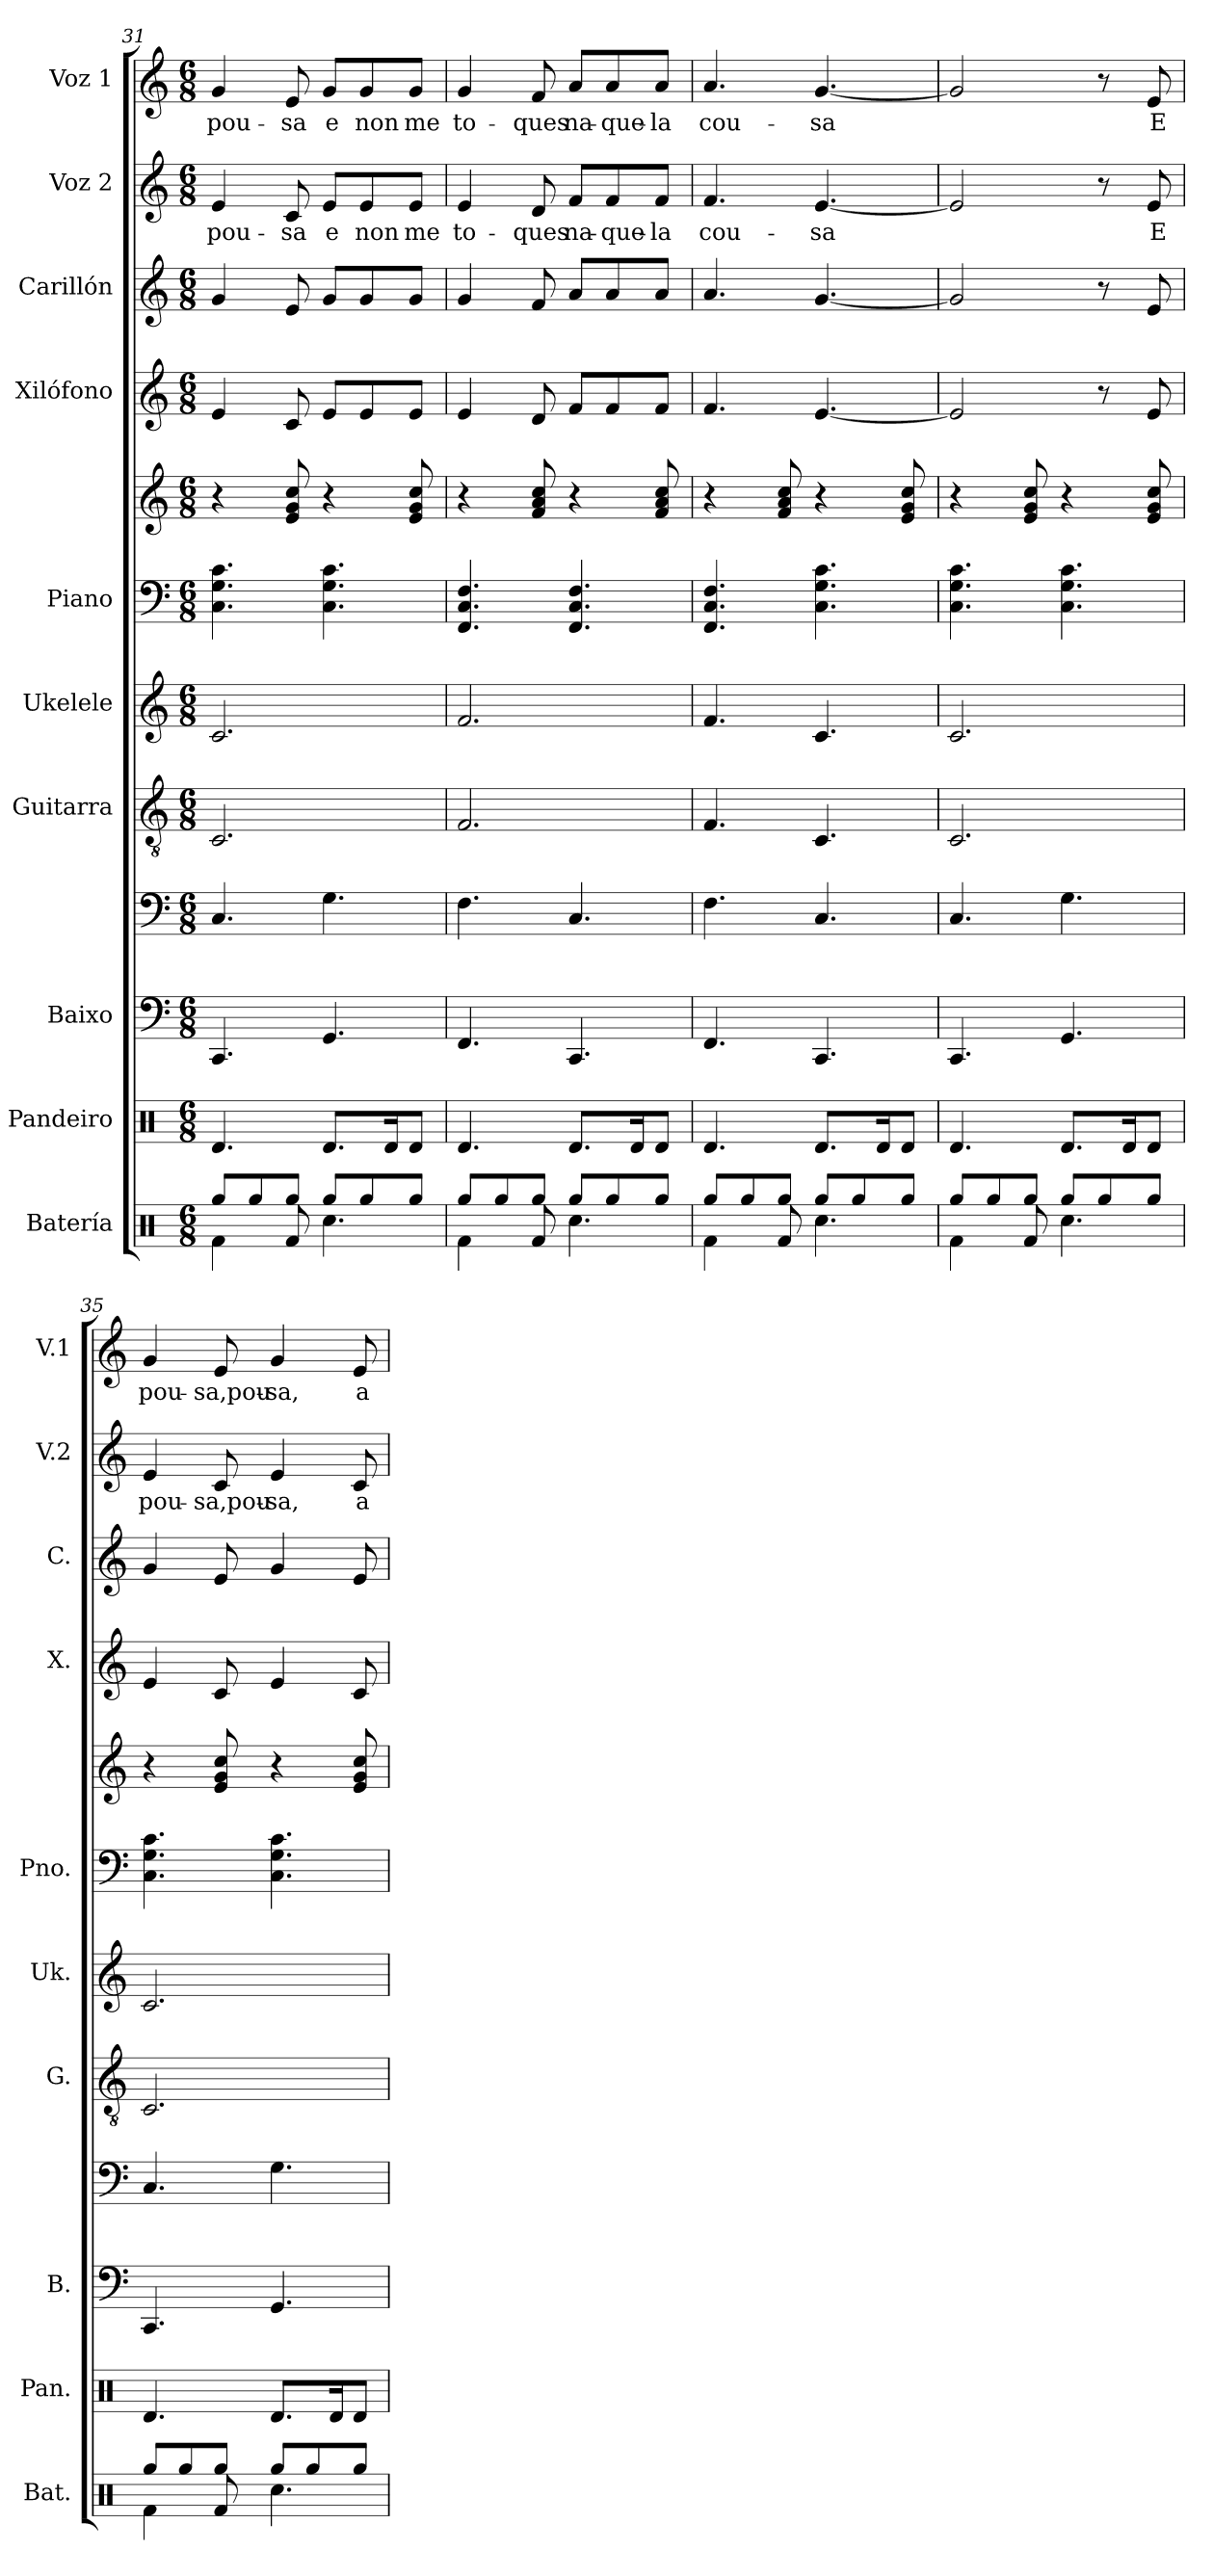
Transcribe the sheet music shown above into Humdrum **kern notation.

**kern	**kern	**kern	**kern	**kern	**kern	**kern	**kern	**kern	**kern	**kern	**text	**kern	**text
*part10	*part9	*part8	*part8	*part7	*part6	*part5	*part5	*part4	*part3	*part2	*part2	*part1	*part1
*staff12	*staff11	*staff10	*staff9	*staff8	*staff7	*staff6	*staff5	*staff4	*staff3	*staff2	*staff2	*staff1	*staff1
*I"Batería	*I"Pandeiro	*I"Baixo	*	*I"Guitarra	*I"Ukelele	*I"Piano	*	*I"Xilófono	*I"Carillón	*I"Voz 2	*	*I"Voz 1	*
*I'Bat.	*I'Pan.	*I'B.	*	*I'G.	*I'Uk.	*I'Pno.	*	*I'X.	*I'C.	*I'V.2	*	*I'V.1	*
*clefX	*clefX	*	*clefF4	*clefGv2	*clefG2	*clefF4	*clefG2	*clefG2	*clefG2	*clefG2	*	*clefG2	*
*	*	*ITrd7c12	*ITrd7c12	*	*	*	*	*ITrd-7c-12	*ITrd-14c-24	*	*	*	*
*k[]	*k[]	*k[]	*k[]	*k[]	*k[]	*k[]	*k[]	*k[]	*k[]	*k[]	*	*k[]	*
*M6/8	*M6/8	*M6/8	*M6/8	*M6/8	*M6/8	*M6/8	*M6/8	*M6/8	*M6/8	*M6/8	*	*M6/8	*
=31	=31	=31	=31	=31	=31	=31	=31	=31	=31	=31	=31	=31	=31
*^	*	*	*	*	*	*	*	*	*	*	*	*	*
!	!	!	!	!	!	!	!	!	!	!	!	!LO:LY:b	!	!LO:LY:b
8Rgg/L	4Rf\	4.Rd/	4.CCC	4.CC/	2.C/	2.c/	4.C\ 4.G\ 4.c\	4r	4ee/	4ggg/	4e/	pou-	4g/	pou-
8Rgg/	.	.	.	.	.	.	.	.	.	.	.	.	.	.
!	!	!	!	!	!	!	!	!	!	!	!	!LO:LY:b	!	!LO:LY:b
8Rgg/J	8Rf/	.	.	.	.	.	.	8e/ 8g/ 8cc/	8cc/	8eee/	8c/	-sa	8e/	-sa
!	!	!	!	!	!	!	!	!	!	!	!	!LO:LY:b	!	!LO:LY:b
8Rgg/L	4.Rcc\	8.Rd/L	4.GGG	4.GG\	.	.	4.C\ 4.G\ 4.c\	4r	8ee/L	8ggg/L	8e/L	e	8g/L	e
!	!	!	!	!	!	!	!	!	!	!	!	!LO:LY:b	!	!LO:LY:b
8Rgg/	.	.	.	.	.	.	.	.	8ee/	8ggg/	8e/	non	8g/	non
.	.	16Rd/K	.	.	.	.	.	.	.	.	.	.	.	.
!	!	!	!	!	!	!	!	!	!	!	!	!LO:LY:b	!	!LO:LY:b
8Rgg/J	.	8Rd/J	.	.	.	.	.	8e/ 8g/ 8cc/	8ee/J	8ggg/J	8e/J	me	8g/J	me
=32	=32	=32	=32	=32	=32	=32	=32	=32	=32	=32	=32	=32	=32	=32
!	!	!	!	!	!	!	!	!	!	!	!	!LO:LY:b	!	!LO:LY:b
8Rgg/L	4Rf\	4.Rd/	4.FFF	4.FF\	2.F/	2.f/	4.FF/ 4.C/ 4.F/	4r	4ee/	4ggg/	4e/	to-	4g/	to-
8Rgg/	.	.	.	.	.	.	.	.	.	.	.	.	.	.
!	!	!	!	!	!	!	!	!	!	!	!	!LO:LY:b	!	!LO:LY:b
8Rgg/J	8Rf/	.	.	.	.	.	.	8f/ 8a/ 8cc/	8dd/	8fff/	8d/	-ques	8f/	-ques
!	!	!	!	!	!	!	!	!	!	!	!	!LO:LY:b	!	!LO:LY:b
8Rgg/L	4.Rcc\	8.Rd/L	4.CCC	4.CC/	.	.	4.FF/ 4.C/ 4.F/	4r	8ff/L	8aaa/L	8f/L	na-	8a/L	na-
!	!	!	!	!	!	!	!	!	!	!	!	!LO:LY:b	!	!LO:LY:b
8Rgg/	.	.	.	.	.	.	.	.	8ff/	8aaa/	8f/	-que-	8a/	-que-
.	.	16Rd/K	.	.	.	.	.	.	.	.	.	.	.	.
!	!	!	!	!	!	!	!	!	!	!	!	!LO:LY:b	!	!LO:LY:b
8Rgg/J	.	8Rd/J	.	.	.	.	.	8f/ 8a/ 8cc/	8ff/J	8aaa/J	8f/J	-la	8a/J	-la
=33	=33	=33	=33	=33	=33	=33	=33	=33	=33	=33	=33	=33	=33	=33
!	!	!	!	!	!	!	!	!	!	!	!	!LO:LY:b	!	!LO:LY:b
8Rgg/L	4Rf\	4.Rd/	4.FFF	4.FF\	4.F/	4.f/	4.FF/ 4.C/ 4.F/	4r	4.ff/	4.aaa/	4.f/	cou-	4.a/	cou-
8Rgg/	.	.	.	.	.	.	.	.	.	.	.	.	.	.
8Rgg/J	8Rf/	.	.	.	.	.	.	8f/ 8a/ 8cc/	.	.	.	.	.	.
!	!	!	!	!	!	!	!	!	!	!	!	!LO:LY:b	!	!LO:LY:b
8Rgg/L	4.Rcc\	8.Rd/L	4.CCC	4.CC/	4.C/	4.c/	4.C\ 4.G\ 4.c\	4r	[4.ee/	[4.ggg/	[4.e/	-sa	[4.g/	-sa
8Rgg/	.	.	.	.	.	.	.	.	.	.	.	.	.	.
.	.	16Rd/K	.	.	.	.	.	.	.	.	.	.	.	.
8Rgg/J	.	8Rd/J	.	.	.	.	.	8e/ 8g/ 8cc/	.	.	.	.	.	.
!!LO:PB:g=z
=34	=34	=34	=34	=34	=34	=34	=34	=34	=34	=34	=34	=34	=34	=34
8Rgg/L	4Rf\	4.Rd/	4.CCC	4.CC/	2.C/	2.c/	4.C\ 4.G\ 4.c\	4r	2ee/]	2ggg/]	2e/]	.	2g/]	.
8Rgg/	.	.	.	.	.	.	.	.	.	.	.	.	.	.
8Rgg/J	8Rf/	.	.	.	.	.	.	8e/ 8g/ 8cc/	.	.	.	.	.	.
8Rgg/L	4.Rcc\	8.Rd/L	4.GGG	4.GG\	.	.	4.C\ 4.G\ 4.c\	4r	.	.	.	.	.	.
8Rgg/	.	.	.	.	.	.	.	.	8r	8r	8r	.	8r	.
.	.	16Rd/K	.	.	.	.	.	.	.	.	.	.	.	.
!	!	!	!	!	!	!	!	!	!	!	!	!LO:LY:b	!	!LO:LY:b
8Rgg/J	.	8Rd/J	.	.	.	.	.	8e/ 8g/ 8cc/	8ee/	8eee/	8e/	E	8e/	E
=35	=35	=35	=35	=35	=35	=35	=35	=35	=35	=35	=35	=35	=35	=35
!	!	!	!	!	!	!	!	!	!	!	!	!LO:LY:b	!	!LO:LY:b
8Rgg/L	4Rf\	4.Rd/	4.CCC	4.CC/	2.C/	2.c/	4.C\ 4.G\ 4.c\	4r	4ee/	4ggg/	4e/	pou-	4g/	pou-
8Rgg/	.	.	.	.	.	.	.	.	.	.	.	.	.	.
!	!	!	!	!	!	!	!	!	!	!	!	!LO:LY:b	!	!LO:LY:b
8Rgg/J	8Rf/	.	.	.	.	.	.	8e/ 8g/ 8cc/	8cc/	8eee/	8c/	-sa,pou-	8e/	-sa,pou-
!	!	!	!	!	!	!	!	!	!	!	!	!LO:LY:b	!	!LO:LY:b
8Rgg/L	4.Rcc\	8.Rd/L	4.GGG	4.GG\	.	.	4.C\ 4.G\ 4.c\	4r	4ee/	4ggg/	4e/	-sa,	4g/	-sa,
8Rgg/	.	.	.	.	.	.	.	.	.	.	.	.	.	.
.	.	16Rd/K	.	.	.	.	.	.	.	.	.	.	.	.
!	!	!	!	!	!	!	!	!	!	!	!	!LO:LY:b	!	!LO:LY:b
8Rgg/J	.	8Rd/J	.	.	.	.	.	8e/ 8g/ 8cc/	8cc/	8eee/	8c/	a-	8e/	a-
*v	*v	*	*	*	*	*	*	*	*	*	*	*	*	*
=	=	=	=	=	=	=	=	=	=	=	=	=	=
*-	*-	*-	*-	*-	*-	*-	*-	*-	*-	*-	*-	*-	*-
